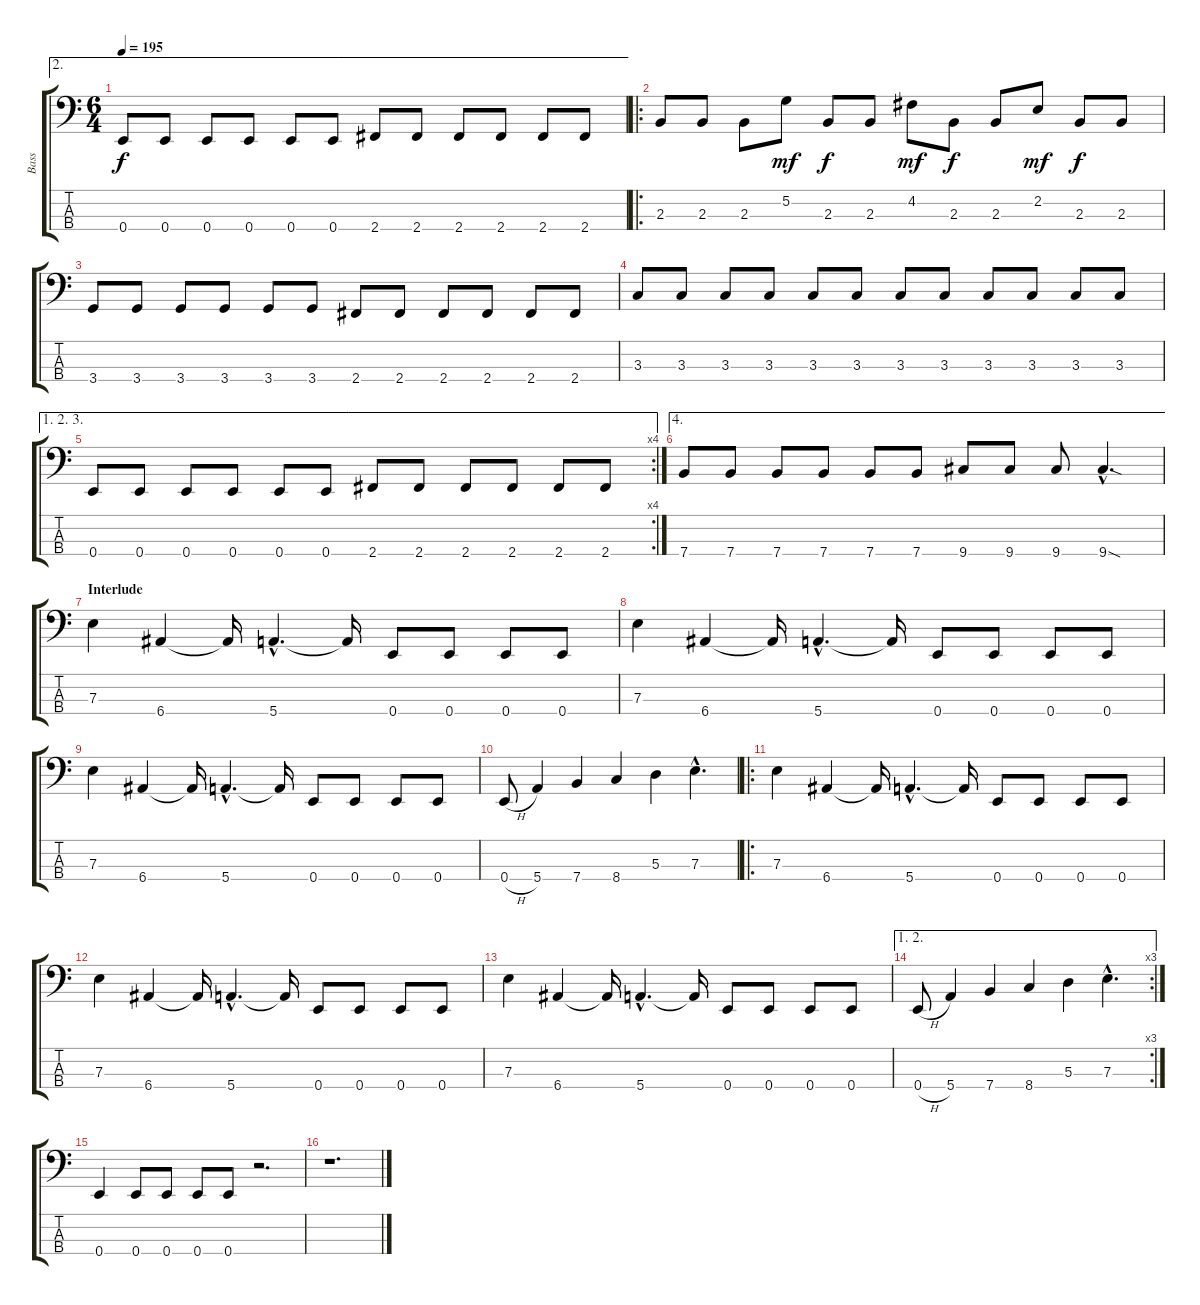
\track ("Bass" "Bass") {instrument electricbassfinger}
\staff {score tabs}
\tuning (G2 D2 A1 E1) {hide}
\ae 2
\ts (6 4)
\tempo 195
\clef f4
\ks c
0.4.8{dy f} 0.4.8 0.4.8 0.4.8 0.4.8 0.4.8 2.4.8 2.4.8 2.4.8 2.4.8 2.4.8 2.4.8 |
\ro
2.3.8 2.3.8 2.3.8 5.2.8{dy mf} 2.3.8{dy f} 2.3.8 4.2.8{dy mf} 2.3.8{dy f} 2.3.8 2.2.8{dy mf} 2.3.8{dy f} 2.3.8 |
3.4.8 3.4.8 3.4.8 3.4.8 3.4.8 3.4.8 2.4.8 2.4.8 2.4.8 2.4.8 2.4.8 2.4.8 |
3.3.8 3.3.8 3.3.8 3.3.8 3.3.8 3.3.8 3.3.8 3.3.8 3.3.8 3.3.8 3.3.8 3.3.8 |
\ae (1 2 3)
\rc 4
0.4.8 0.4.8 0.4.8 0.4.8 0.4.8 0.4.8 2.4.8 2.4.8 2.4.8 2.4.8 2.4.8 2.4.8 |
\ae 4
7.4.8 7.4.8 7.4.8 7.4.8 7.4.8 7.4.8 9.4.8 9.4.8 9.4.8 9.4{sod hac}.4{d} |
\section ("" "Interlude")
7.3.4 6.4.4 6.4{t}.16 5.4{hac}.4{d} 5.4{t}.16 0.4.8 0.4.8 0.4.8 0.4.8 |
7.3.4 6.4.4 6.4{t}.16 5.4{hac}.4{d} 5.4{t}.16 0.4.8 0.4.8 0.4.8 0.4.8 |
7.3.4 6.4.4 6.4{t}.16 5.4{hac}.4{d} 5.4{t}.16 0.4.8 0.4.8 0.4.8 0.4.8 |
0.4{h}.8 5.4.4 7.4.4 8.4.4 5.3.4 7.3{hac}.4{d} |
\ro
7.3.4 6.4.4 6.4{t}.16 5.4{hac}.4{d} 5.4{t}.16 0.4.8 0.4.8 0.4.8 0.4.8 |
7.3.4 6.4.4 6.4{t}.16 5.4{hac}.4{d} 5.4{t}.16 0.4.8 0.4.8 0.4.8 0.4.8 |
7.3.4 6.4.4 6.4{t}.16 5.4{hac}.4{d} 5.4{t}.16 0.4.8 0.4.8 0.4.8 0.4.8 |
\ae (1 2)
\rc 3
0.4{h}.8 5.4.4 7.4.4 8.4.4 5.3.4 7.3{hac}.4{d} |
0.4.4 0.4.8 0.4.8 0.4.8 0.4.8 r.2{d} |
r.1{d}
